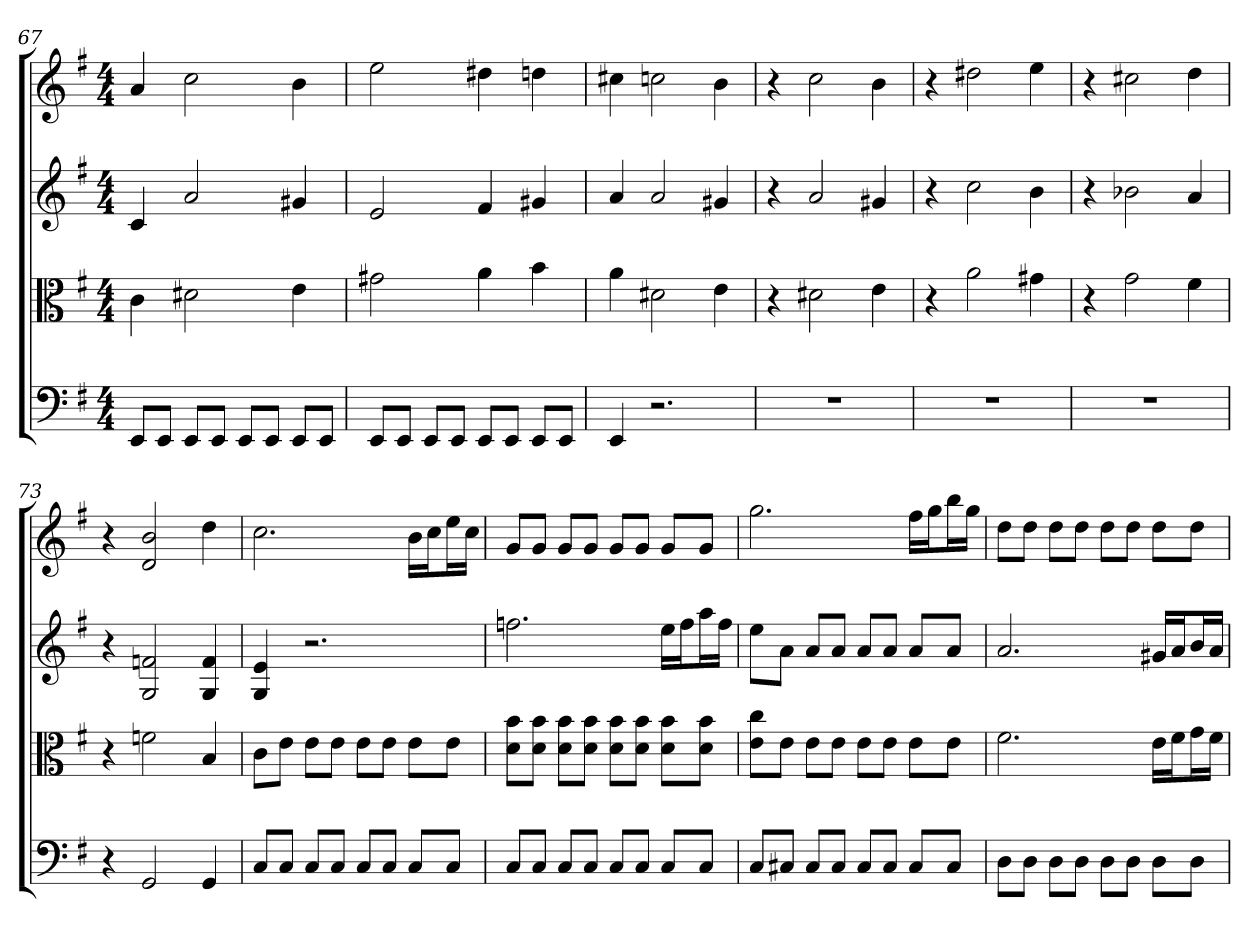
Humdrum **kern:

**kern	**kern	**kern	**kern
*part4	*part3	*part2	*part1
*staff4	*staff3	*staff2	*staff1
*clefF4	*clefC3	*	*
*k[f#]	*k[f#]	*k[f#]	*k[f#]
*G:	*G:	*G:	*G:
*M4/4	*M4/4	*M4/4	*M4/4
=67	=67	=67	=67
8EE/L	4c	4c	4a
8EE/J	.	.	.
8EE/L	2d#X	2a	2cc
8EE/J	.	.	.
8EE/L	.	.	.
8EE/J	.	.	.
8EE/L	4e	4g#X	4b
8EE/J	.	.	.
=68	=68	=68	=68
8EE/L	2g#X	2e	2ee
8EE/J	.	.	.
8EE/L	.	.	.
8EE/J	.	.	.
8EE/L	4a	4f#	4dd#X
8EE/J	.	.	.
8EE/L	4b	4g#X	4ddn
8EE/J	.	.	.
=69	=69	=69	=69
4EE	4a	4a	4cc#X
2.r	2d#X	2a	2ccn
.	4e	4g#X	4b
=70	=70	=70	=70
1r	4r	4r	4r
.	2d#X	2a	2cc
.	4e	4g#X	4b
=71	=71	=71	=71
1r	4r	4r	4r
.	2a	2cc	2dd#X
.	4g#X	4b	4ee
=72	=72	=72	=72
1r	4r	4r	4r
.	2g	2b-X	2cc#X
.	4f#	4a	4dd
=73	=73	=73	=73
4r	4r	4r	4r
2GG	2fn	2G 2fn	2d 2b
4GG	4B	4G 4f	4dd
=74	=74	=74	=74
8C/L	8c\L	4G 4e	2.cc
8C/J	8e\J	.	.
8C/L	8e\L	2.r	.
8C/J	8e\J	.	.
8C/L	8e\L	.	.
8C/J	8e\J	.	.
8C/L	8e\L	.	16bLL
.	.	.	16ccJ
8C/J	8e\J	.	16eeL
.	.	.	16ccJJ
=75	=75	=75	=75
8C/L	8d\ 8b\L	2.ffn	8gL
8C/J	8d\ 8b\J	.	8gJ
8C/L	8d\ 8b\L	.	8gL
8C/J	8d\ 8b\J	.	8gJ
8C/L	8d\ 8b\L	.	8gL
8C/J	8d\ 8b\J	.	8gJ
8C/L	8d\ 8b\L	16eeLL	8gL
.	.	16ffJ	.
8C/J	8d\ 8b\J	16aaL	8gJ
.	.	16ffJJ	.
=76	=76	=76	=76
8C/L	8e\ 8cc\L	8eeL	2.gg
8C#X/J	8e\J	8aJ	.
8C#/L	8e\L	8aL	.
8C#/J	8e\J	8aJ	.
8C#/L	8e\L	8aL	.
8C#/J	8e\J	8aJ	.
8C#/L	8e\L	8aL	16ff#LL
.	.	.	16ggJ
8C#/J	8e\J	8aJ	16bbL
.	.	.	16ggJJ
=77	=77	=77	=77
8D\L	2.f#	2.a	8ddL
8D\J	.	.	8ddJ
8D\L	.	.	8ddL
8D\J	.	.	8ddJ
8D\L	.	.	8ddL
8D\J	.	.	8ddJ
8D\L	16e\LL	16g#XLL	8ddL
.	16f#\J	16aJ	.
8D\J	16g\L	16bL	8ddJ
.	16f#\JJ	16aJJ	.
=	=	=	=
*-	*-	*-	*-
